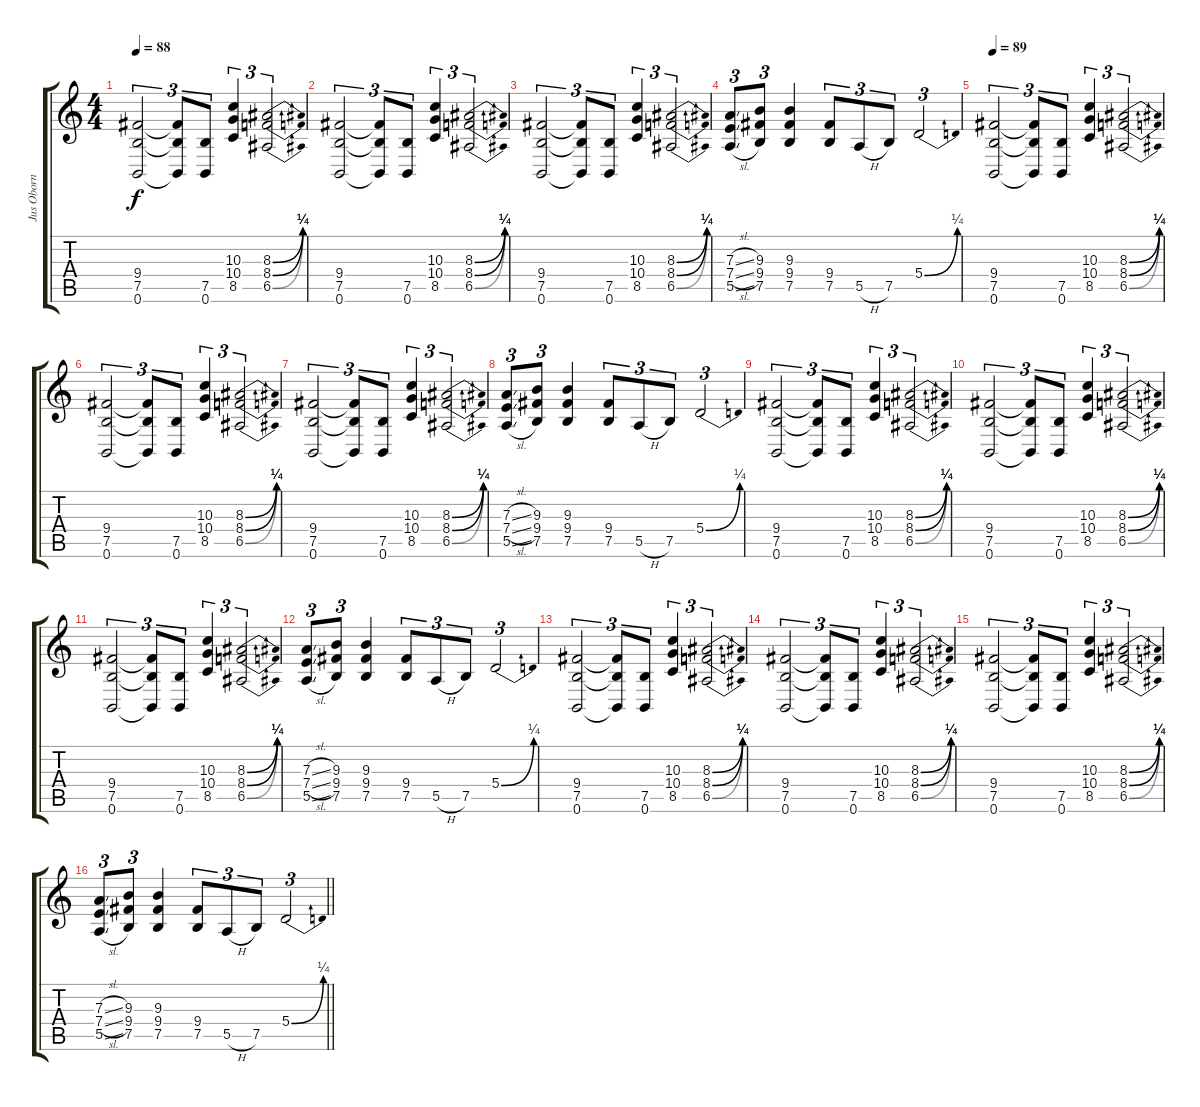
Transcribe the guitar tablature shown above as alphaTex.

\track ("Jus Oborn" "Jus Oborn") {instrument distortionguitar}
\staff {score tabs}
\tuning (B3 Gb3 D3 A2 E2 B1) {hide}
\ts (4 4)
\section ("" "")
\tempo 88
\clef g2
\ks c
(9.4 7.5 0.6).2{tu (3 2) dy f} (9.4{t} 7.5{t} 0.6{t}).8{tu (3 2)} (7.5 0.6).8{tu (3 2)} (10.3 10.4 8.5).4{tu (3 2)} (8.3{be (bend 0 0 60 1)} 8.4{be (bend 0 0 60 1)} 6.5{be (bend 0 0 60 1)}).2{tu (3 2)} |
(9.4 7.5 0.6).2{tu (3 2)} (9.4{t} 7.5{t} 0.6{t}).8{tu (3 2)} (7.5 0.6).8{tu (3 2)} (10.3 10.4 8.5).4{tu (3 2)} (8.3{be (bend 0 0 60 1)} 8.4{be (bend 0 0 60 1)} 6.5{be (bend 0 0 60 1)}).2{tu (3 2)} |
(9.4 7.5 0.6).2{tu (3 2)} (9.4{t} 7.5{t} 0.6{t}).8{tu (3 2)} (7.5 0.6).8{tu (3 2)} (10.3 10.4 8.5).4{tu (3 2)} (8.3{be (bend 0 0 60 1)} 8.4{be (bend 0 0 60 1)} 6.5{be (bend 0 0 60 1)}).2{tu (3 2)} |
(7.3{sl} 7.4{sl} 5.5{sl}).8{tu (3 2)} (9.3 9.4 7.5).8{tu (3 2)} (9.3 9.4 7.5).4 (9.4 7.5).8{tu (3 2)} 5.5{h}.8{tu (3 2)} 7.5.8{tu (3 2)} 5.4{be (bend 0 0 60 1)}.2{tu (3 2)} |
\tempo 89
(9.4 7.5 0.6).2{tu (3 2)} (9.4{t} 7.5{t} 0.6{t}).8{tu (3 2)} (7.5 0.6).8{tu (3 2)} (10.3 10.4 8.5).4{tu (3 2)} (8.3{be (bend 0 0 60 1)} 8.4{be (bend 0 0 60 1)} 6.5{be (bend 0 0 60 1)}).2{tu (3 2)} |
(9.4 7.5 0.6).2{tu (3 2)} (9.4{t} 7.5{t} 0.6{t}).8{tu (3 2)} (7.5 0.6).8{tu (3 2)} (10.3 10.4 8.5).4{tu (3 2)} (8.3{be (bend 0 0 60 1)} 8.4{be (bend 0 0 60 1)} 6.5{be (bend 0 0 60 1)}).2{tu (3 2)} |
(9.4 7.5 0.6).2{tu (3 2)} (9.4{t} 7.5{t} 0.6{t}).8{tu (3 2)} (7.5 0.6).8{tu (3 2)} (10.3 10.4 8.5).4{tu (3 2)} (8.3{be (bend 0 0 60 1)} 8.4{be (bend 0 0 60 1)} 6.5{be (bend 0 0 60 1)}).2{tu (3 2)} |
(7.3{sl} 7.4{sl} 5.5{sl}).8{tu (3 2)} (9.3 9.4 7.5).8{tu (3 2)} (9.3 9.4 7.5).4 (9.4 7.5).8{tu (3 2)} 5.5{h}.8{tu (3 2)} 7.5.8{tu (3 2)} 5.4{be (bend 0 0 60 1)}.2{tu (3 2)} |
(9.4 7.5 0.6).2{tu (3 2)} (9.4{t} 7.5{t} 0.6{t}).8{tu (3 2)} (7.5 0.6).8{tu (3 2)} (10.3 10.4 8.5).4{tu (3 2)} (8.3{be (bend 0 0 60 1)} 8.4{be (bend 0 0 60 1)} 6.5{be (bend 0 0 60 1)}).2{tu (3 2)} |
(9.4 7.5 0.6).2{tu (3 2)} (9.4{t} 7.5{t} 0.6{t}).8{tu (3 2)} (7.5 0.6).8{tu (3 2)} (10.3 10.4 8.5).4{tu (3 2)} (8.3{be (bend 0 0 60 1)} 8.4{be (bend 0 0 60 1)} 6.5{be (bend 0 0 60 1)}).2{tu (3 2)} |
(9.4 7.5 0.6).2{tu (3 2)} (9.4{t} 7.5{t} 0.6{t}).8{tu (3 2)} (7.5 0.6).8{tu (3 2)} (10.3 10.4 8.5).4{tu (3 2)} (8.3{be (bend 0 0 60 1)} 8.4{be (bend 0 0 60 1)} 6.5{be (bend 0 0 60 1)}).2{tu (3 2)} |
(7.3{sl} 7.4{sl} 5.5{sl}).8{tu (3 2)} (9.3 9.4 7.5).8{tu (3 2)} (9.3 9.4 7.5).4 (9.4 7.5).8{tu (3 2)} 5.5{h}.8{tu (3 2)} 7.5.8{tu (3 2)} 5.4{be (bend 0 0 60 1)}.2{tu (3 2)} |
(9.4 7.5 0.6).2{tu (3 2)} (9.4{t} 7.5{t} 0.6{t}).8{tu (3 2)} (7.5 0.6).8{tu (3 2)} (10.3 10.4 8.5).4{tu (3 2)} (8.3{be (bend 0 0 60 1)} 8.4{be (bend 0 0 60 1)} 6.5{be (bend 0 0 60 1)}).2{tu (3 2)} |
(9.4 7.5 0.6).2{tu (3 2)} (9.4{t} 7.5{t} 0.6{t}).8{tu (3 2)} (7.5 0.6).8{tu (3 2)} (10.3 10.4 8.5).4{tu (3 2)} (8.3{be (bend 0 0 60 1)} 8.4{be (bend 0 0 60 1)} 6.5{be (bend 0 0 60 1)}).2{tu (3 2)} |
(9.4 7.5 0.6).2{tu (3 2)} (9.4{t} 7.5{t} 0.6{t}).8{tu (3 2)} (7.5 0.6).8{tu (3 2)} (10.3 10.4 8.5).4{tu (3 2)} (8.3{be (bend 0 0 60 1)} 8.4{be (bend 0 0 60 1)} 6.5{be (bend 0 0 60 1)}).2{tu (3 2)} |
\barLineRight lightlight
(7.3{sl} 7.4{sl} 5.5{sl}).8{tu (3 2)} (9.3 9.4 7.5).8{tu (3 2)} (9.3 9.4 7.5).4 (9.4 7.5).8{tu (3 2)} 5.5{h}.8{tu (3 2)} 7.5.8{tu (3 2)} 5.4{be (bend 0 0 60 1)}.2{tu (3 2)}
